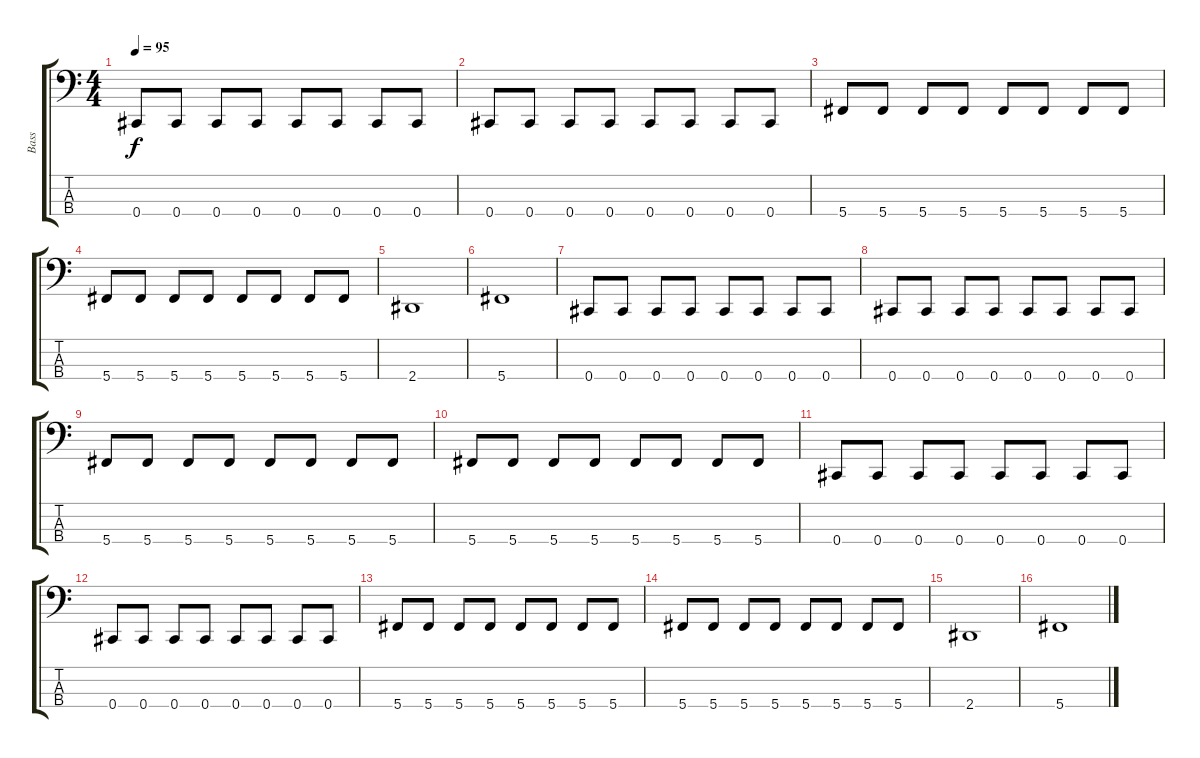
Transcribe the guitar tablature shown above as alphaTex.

\track ("Bass" "Bass") {instrument electricbasspick}
\staff {score tabs}
\tuning (Gb2 Db2 Ab1 Db1) {hide}
\ts (4 4)
\tempo 95
\clef f4
\ks c
0.4.8{dy f} 0.4.8 0.4.8 0.4.8 0.4.8 0.4.8 0.4.8 0.4.8 |
0.4.8 0.4.8 0.4.8 0.4.8 0.4.8 0.4.8 0.4.8 0.4.8 |
5.4.8 5.4.8 5.4.8 5.4.8 5.4.8 5.4.8 5.4.8 5.4.8 |
5.4.8 5.4.8 5.4.8 5.4.8 5.4.8 5.4.8 5.4.8 5.4.8 |
2.4.1 |
5.4.1 |
0.4.8 0.4.8 0.4.8 0.4.8 0.4.8 0.4.8 0.4.8 0.4.8 |
0.4.8 0.4.8 0.4.8 0.4.8 0.4.8 0.4.8 0.4.8 0.4.8 |
5.4.8 5.4.8 5.4.8 5.4.8 5.4.8 5.4.8 5.4.8 5.4.8 |
5.4.8 5.4.8 5.4.8 5.4.8 5.4.8 5.4.8 5.4.8 5.4.8 |
0.4.8 0.4.8 0.4.8 0.4.8 0.4.8 0.4.8 0.4.8 0.4.8 |
0.4.8 0.4.8 0.4.8 0.4.8 0.4.8 0.4.8 0.4.8 0.4.8 |
5.4.8 5.4.8 5.4.8 5.4.8 5.4.8 5.4.8 5.4.8 5.4.8 |
5.4.8 5.4.8 5.4.8 5.4.8 5.4.8 5.4.8 5.4.8 5.4.8 |
2.4.1 |
5.4.1
